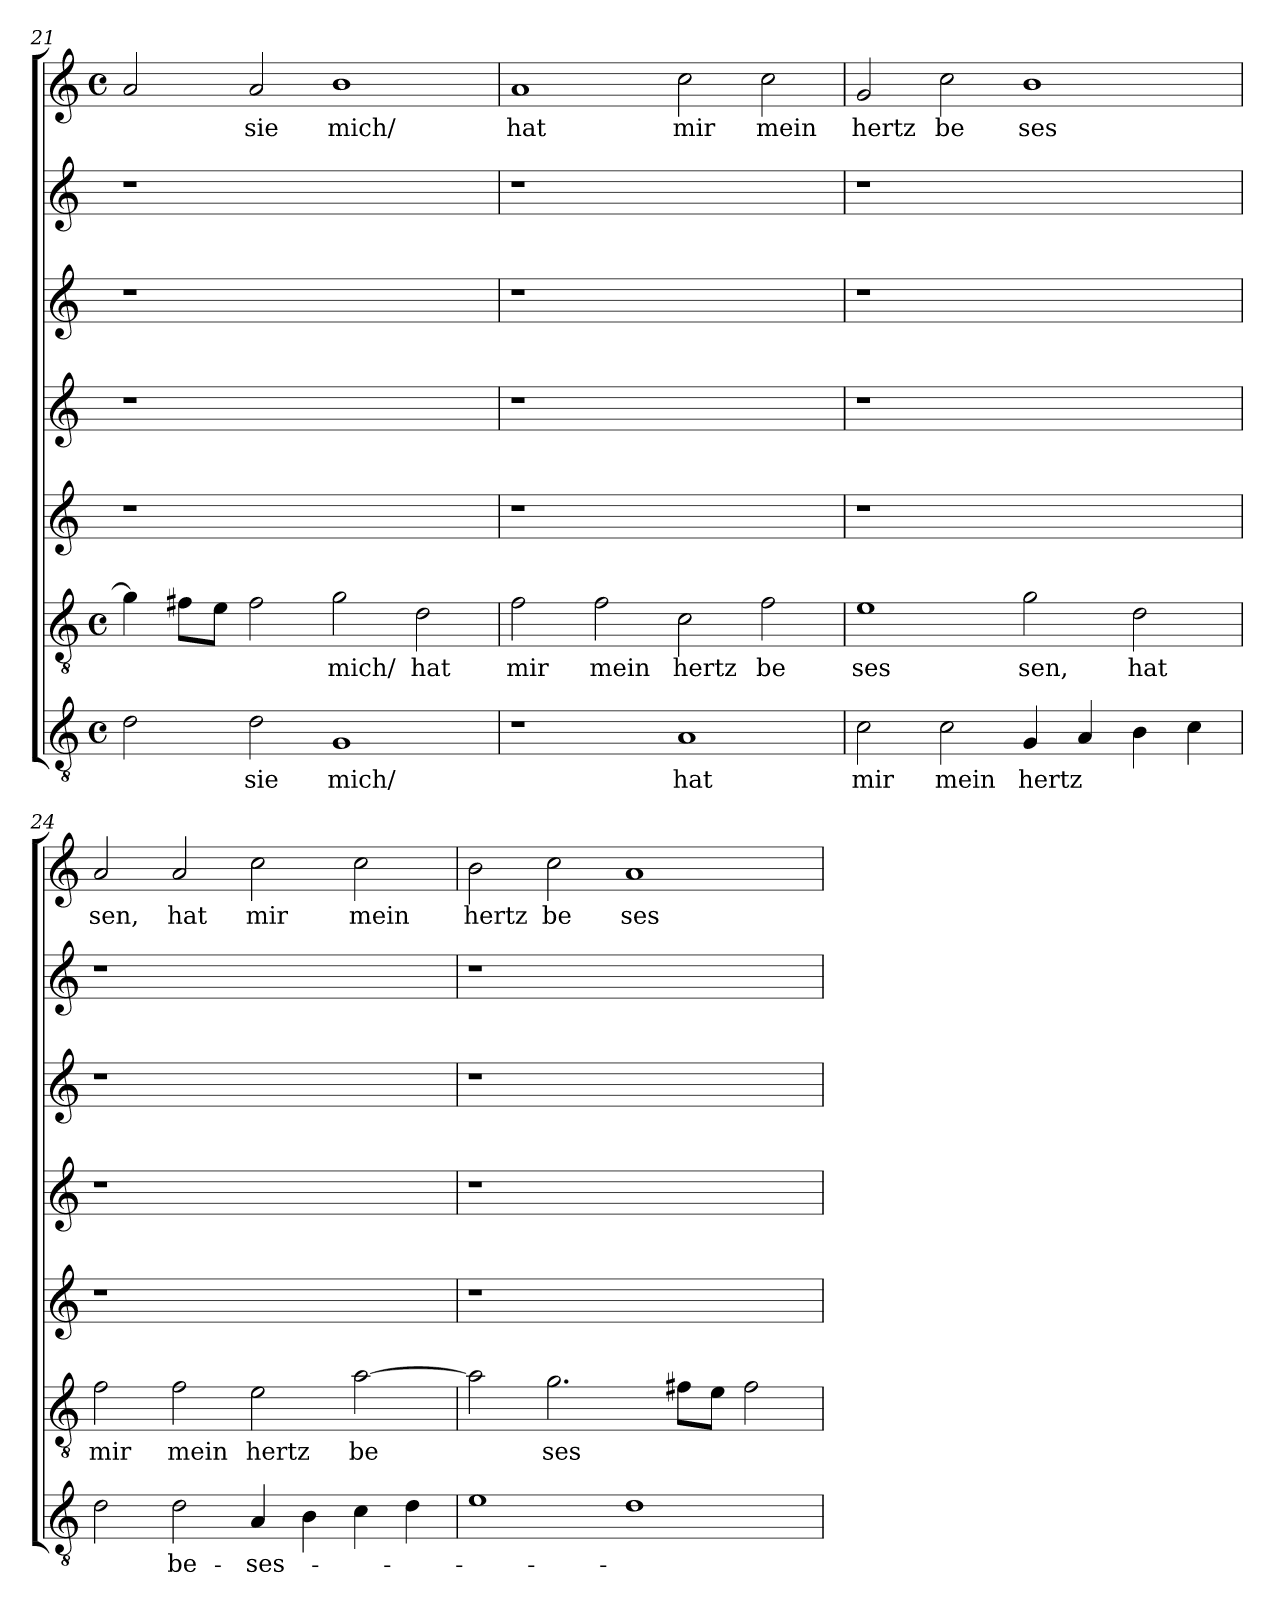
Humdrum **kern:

**kern	**text	**kern	**text	**kern	**kern	**kern	**kern	**kern	**text
*part7	*part7	*part6	*part6	*part5	*part4	*part3	*part2	*part1	*part1
*staff7	*staff7	*staff6	*staff6	*staff5	*staff4	*staff3	*staff2	*staff1	*staff1
*clefGv2	*	*clefGv2	*	*clefG2	*clefG2	*clefG2	*clefG2	*clefG2	*
*k[]	*	*k[]	*	*k[]	*k[]	*k[]	*k[]	*k[]	*
*C:	*	*C:	*	*C:	*C:	*C:	*C:	*C:	*
*M4/4	*	*M4/4	*	*	*	*	*	*M4/4	*
*met(c)	*	*met(c)	*	*	*	*	*	*met(c)	*
=21	=21	=21	=21	=21	=21	=21	=21	=21	=21
2d\	.	4g\]	.	1r	1r	1r	1r	2a/	.
.	.	8f#\L	.	.	.	.	.	.	.
.	.	8e\J	.	.	.	.	.	.	.
!	!LO:LY:b	!	!	!	!	!	!	!	!LO:LY:b
2d\	sie	2f#\	.	.	.	.	.	2a/	sie
!	!LO:LY:b	!	!LO:LY:b	!	!	!	!	!	!LO:LY:b
1G	mich/	2g\	mich/	1ryy	1ryy	1ryy	1ryy	1b	mich/
!	!	!	!LO:LY:b	!	!	!	!	!	!
.	.	2d\	hat	.	.	.	.	.	.
=22	=22	=22	=22	=22	=22	=22	=22	=22	=22
!	!	!	!LO:LY:b	!	!	!	!	!	!LO:LY:b
1r	.	2f\	mir	1r	1r	1r	1r	1a	hat
!	!	!	!LO:LY:b	!	!	!	!	!	!
.	.	2f\	mein	.	.	.	.	.	.
!	!LO:LY:b	!	!LO:LY:b	!	!	!	!	!	!LO:LY:b
1A	hat	2c\	hertz	1ryy	1ryy	1ryy	1ryy	2cc\	mir
!	!	!	!LO:LY:b	!	!	!	!	!	!LO:LY:b
.	.	2f\	be	.	.	.	.	2cc\	mein
!!LO:LB:g=z
=23	=23	=23	=23	=23	=23	=23	=23	=23	=23
!	!LO:LY:b	!	!LO:LY:b	!	!	!	!	!	!LO:LY:b
2c\	mir	1e	ses	1r	1r	1r	1r	2g/	hertz
!	!LO:LY:b	!	!	!	!	!	!	!	!LO:LY:b
2c\	mein	.	.	.	.	.	.	2cc\	be
!	!LO:LY:b	!	!LO:LY:b	!	!	!	!	!	!LO:LY:b
4G/	hertz	2g\	sen,	1ryy	1ryy	1ryy	1ryy	1b	ses
4A/	.	.	.	.	.	.	.	.	.
!	!	!	!LO:LY:b	!	!	!	!	!	!
4B\	.	2d\	hat	.	.	.	.	.	.
4c\	.	.	.	.	.	.	.	.	.
=24	=24	=24	=24	=24	=24	=24	=24	=24	=24
!	!	!	!LO:LY:b	!	!	!	!	!	!LO:LY:b
2d\	.	2f\	mir	1r	1r	1r	1r	2a/	sen,
!	!LO:LY:b	!	!LO:LY:b	!	!	!	!	!	!LO:LY:b
2d\	be-	2f\	mein	.	.	.	.	2a/	hat
!	!LO:LY:b	!	!LO:LY:b	!	!	!	!	!	!LO:LY:b
4A/	-ses-	2e\	hertz	1ryy	1ryy	1ryy	1ryy	2cc\	mir
4B\	.	.	.	.	.	.	.	.	.
!	!	!	!LO:LY:b	!	!	!	!	!	!LO:LY:b
4c\	.	[>2a\	be	.	.	.	.	2cc\	mein
4d\	.	.	.	.	.	.	.	.	.
=25	=25	=25	=25	=25	=25	=25	=25	=25	=25
!	!	!	!	!	!	!	!	!	!LO:LY:b
1e	.	2a\]	.	1r	1r	1r	1r	2b\	hertz
!	!	!	!LO:LY:b	!	!	!	!	!	!LO:LY:b
.	.	2.g\	ses	.	.	.	.	2cc\	be
!	!	!	!	!	!	!	!	!	!LO:LY:b
1d	.	.	.	1ryy	1ryy	1ryy	1ryy	1a	ses
.	.	8f#\L	.	.	.	.	.	.	.
.	.	8e\J	.	.	.	.	.	.	.
.	.	2f#\	.	.	.	.	.	.	.
=	=	=	=	=	=	=	=	=	=
*-	*-	*-	*-	*-	*-	*-	*-	*-	*-
